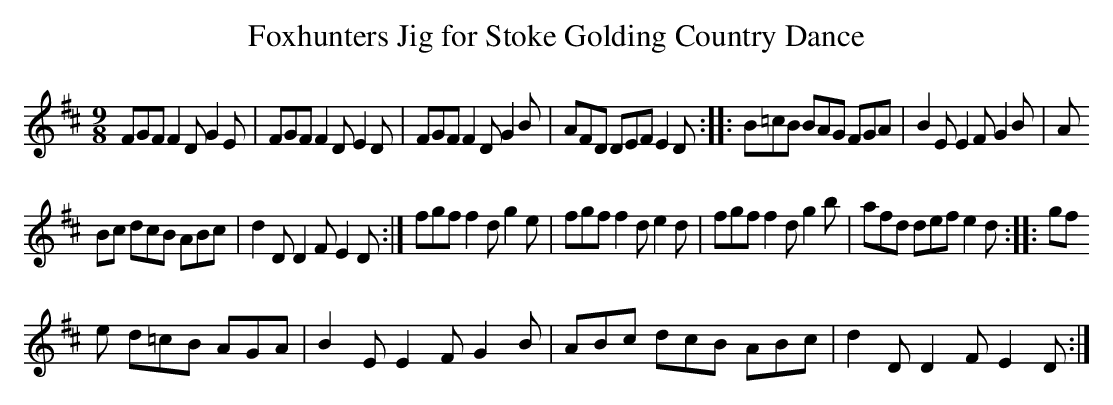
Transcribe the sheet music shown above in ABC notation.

X:1
T:Foxhunters Jig for Stoke Golding Country Dance
M:9/8
L:1/8
K:D
FGF F2DG2E|FGF F2DE2D|FGF F2DG2B|AFD DEFE2D:|:B=cB BAG FGA|B2E E2F G2B|A
Bc dcB ABc|d2D D2F E2D:|fgf f2dg2e|fgf f2de2d|fgf f2dg2b|afd defe2d:|:gf
e d=cB AGA|B2E E2FG2B|ABc dcB ABc|d2DD2FE2D:|
